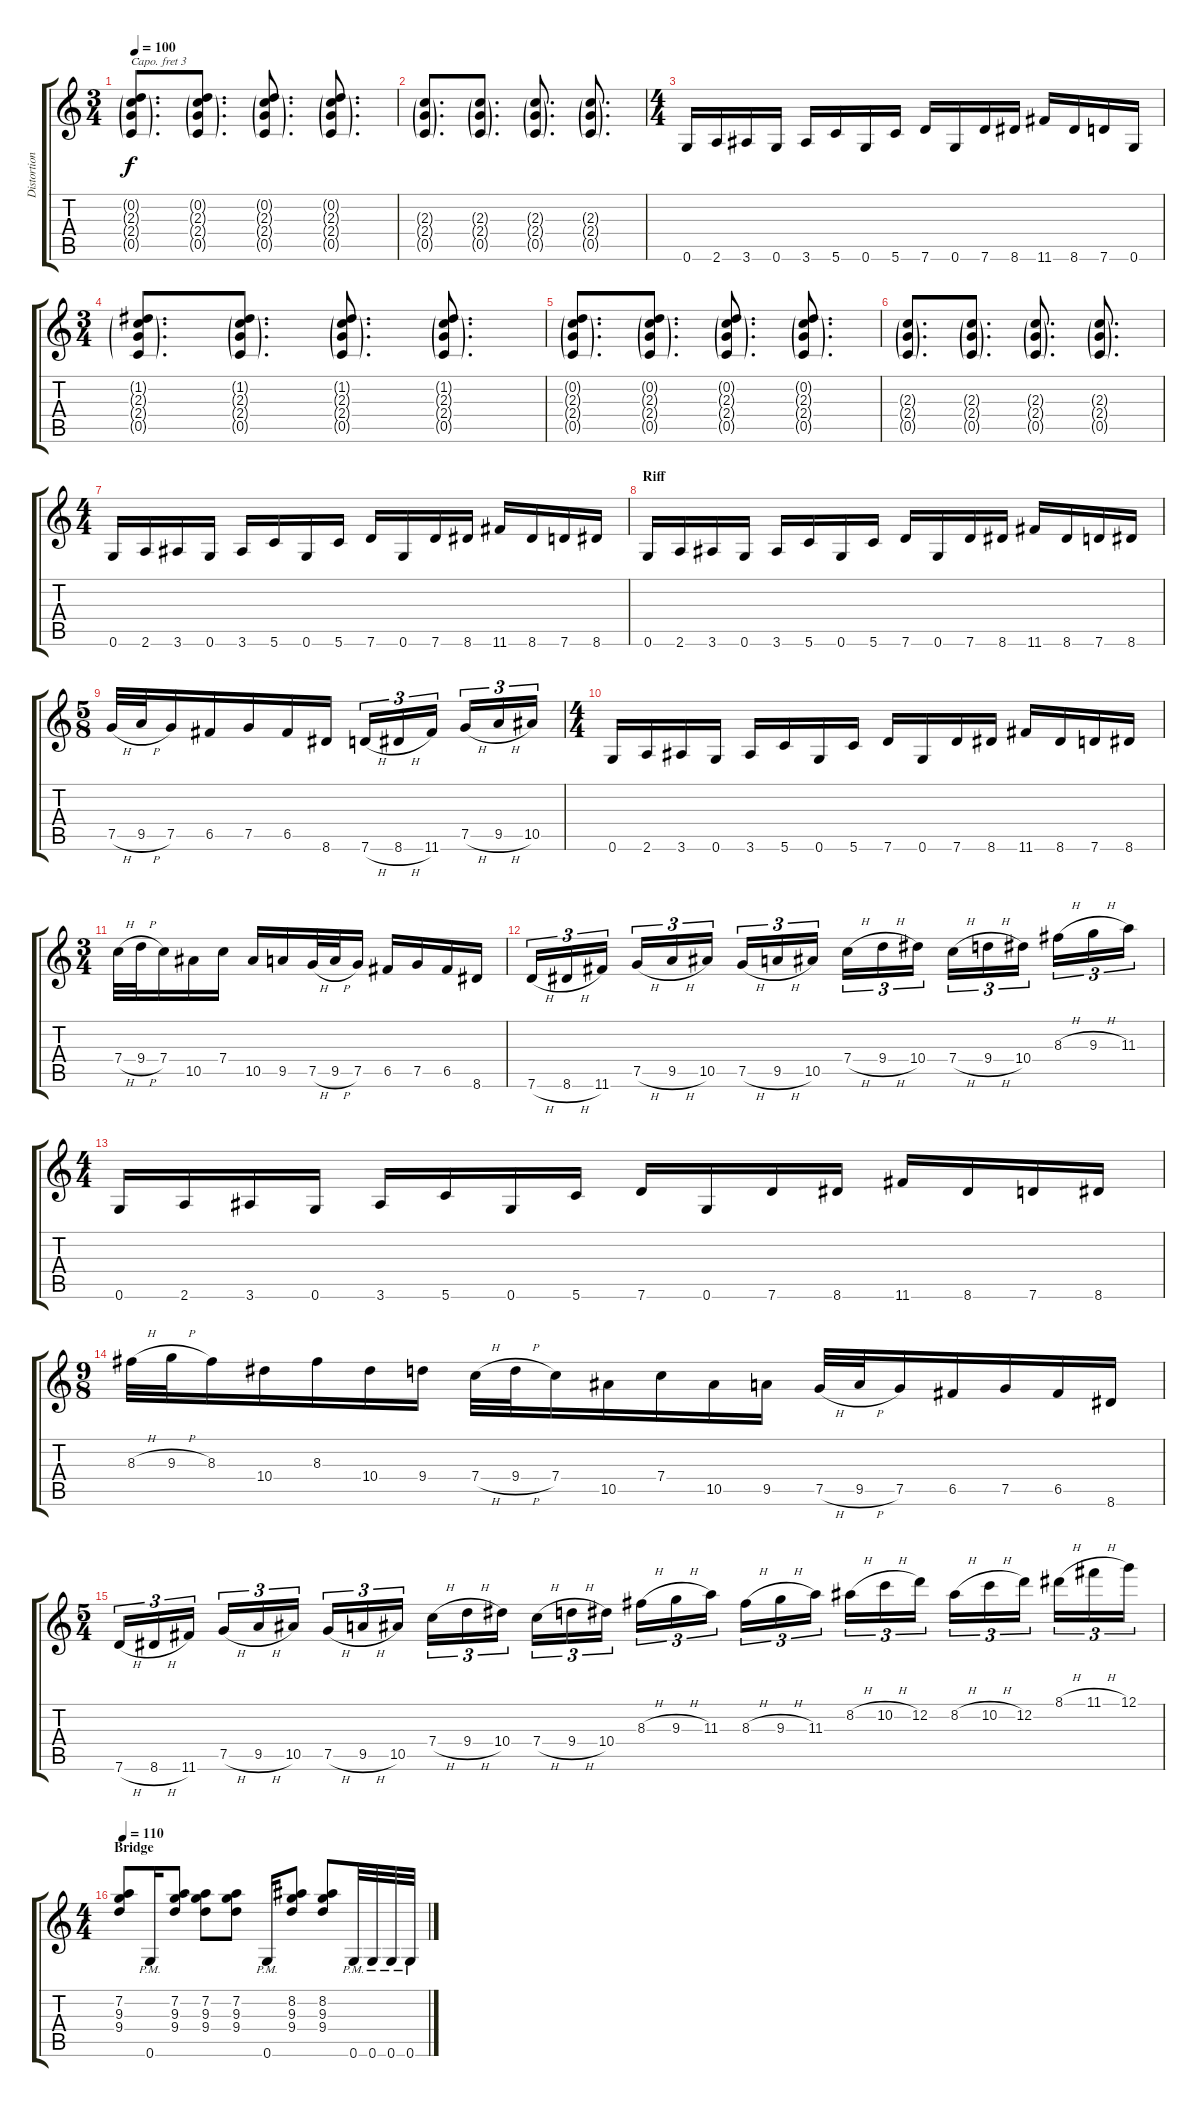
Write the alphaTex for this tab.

\track ("Distortion Guitar Left" "Distortion") {instrument distortionguitar}
\staff {score tabs}
\capo 3
\tuning (E4 B3 G3 D3 A2 E2) {hide}
\ts (3 4)
\tempo 100
\clef g2
\ks c
(0.2{g} 2.3{g} 2.4{g} 0.5{g}).8{d dy f} (0.2{g} 2.3{g} 2.4{g} 0.5{g}).8{d} (0.2{g} 2.3{g} 2.4{g} 0.5{g}).8{d} (0.2{g} 2.3{g} 2.4{g} 0.5{g}).8{d} |
(2.3{g} 2.4{g} 0.5{g}).8{d} (2.3{g} 2.4{g} 0.5{g}).8{d} (2.3{g} 2.4{g} 0.5{g}).8{d} (2.3{g} 2.4{g} 0.5{g}).8{d} |
\ts (4 4)
0.6.16 2.6.16 3.6.16 0.6.16 3.6.16 5.6.16 0.6.16 5.6.16 7.6.16 0.6.16 7.6.16 8.6.16 11.6.16 8.6.16 7.6.16 0.6.16 |
\ts (3 4)
(1.2{g} 2.3{g} 2.4{g} 0.5{g}).8{d} (1.2{g} 2.3{g} 2.4{g} 0.5{g}).8{d} (1.2{g} 2.3{g} 2.4{g} 0.5{g}).8{d} (1.2{g} 2.3{g} 2.4{g} 0.5{g}).8{d} |
(0.2{g} 2.3{g} 2.4{g} 0.5{g}).8{d} (0.2{g} 2.3{g} 2.4{g} 0.5{g}).8{d} (0.2{g} 2.3{g} 2.4{g} 0.5{g}).8{d} (0.2{g} 2.3{g} 2.4{g} 0.5{g}).8{d} |
(2.3{g} 2.4{g} 0.5{g}).8{d} (2.3{g} 2.4{g} 0.5{g}).8{d} (2.3{g} 2.4{g} 0.5{g}).8{d} (2.3{g} 2.4{g} 0.5{g}).8{d} |
\ts (4 4)
0.6.16 2.6.16 3.6.16 0.6.16 3.6.16 5.6.16 0.6.16 5.6.16 7.6.16 0.6.16 7.6.16 8.6.16 11.6.16 8.6.16 7.6.16 8.6.16 |
\section ("" "Riff")
0.6.16 2.6.16 3.6.16 0.6.16 3.6.16 5.6.16 0.6.16 5.6.16 7.6.16 0.6.16 7.6.16 8.6.16 11.6.16 8.6.16 7.6.16 8.6.16 |
\ts (5 8)
7.5{h}.32 9.5{h}.32 7.5.16 6.5.16 7.5.16 6.5.16 8.6.16 7.6{h}.16{tu (3 2)} 8.6{h}.16{tu (3 2)} 11.6.16{tu (3 2)} 7.5{h}.16{tu (3 2)} 9.5{h}.16{tu (3 2)} 10.5.16{tu (3 2)} |
\ts (4 4)
0.6.16 2.6.16 3.6.16 0.6.16 3.6.16 5.6.16 0.6.16 5.6.16 7.6.16 0.6.16 7.6.16 8.6.16 11.6.16 8.6.16 7.6.16 8.6.16 |
\ts (3 4)
7.4{h}.32 9.4{h}.32 7.4.16 10.5.16 7.4.16 10.5.16 9.5.16 7.5{h}.32 9.5{h}.32 7.5.16 6.5.16 7.5.16 6.5.16 8.6.16 |
7.6{h}.16{tu (3 2)} 8.6{h}.16{tu (3 2)} 11.6.16{tu (3 2)} 7.5{h}.16{tu (3 2)} 9.5{h}.16{tu (3 2)} 10.5.16{tu (3 2)} 7.5{h}.16{tu (3 2)} 9.5{h}.16{tu (3 2)} 10.5.16{tu (3 2)} 7.4{h}.16{tu (3 2)} 9.4{h}.16{tu (3 2)} 10.4.16{tu (3 2)} 7.4{h}.16{tu (3 2)} 9.4{h}.16{tu (3 2)} 10.4.16{tu (3 2)} 8.3{h}.16{tu (3 2)} 9.3{h}.16{tu (3 2)} 11.3.16{tu (3 2)} |
\ts (4 4)
0.6.16 2.6.16 3.6.16 0.6.16 3.6.16 5.6.16 0.6.16 5.6.16 7.6.16 0.6.16 7.6.16 8.6.16 11.6.16 8.6.16 7.6.16 8.6.16 |
\ts (9 8)
8.3{h}.32 9.3{h}.32 8.3.16 10.4.16 8.3.16 10.4.16 9.4.16 7.4{h}.32 9.4{h}.32 7.4.16 10.5.16 7.4.16 10.5.16 9.5.16 7.5{h}.32 9.5{h}.32 7.5.16 6.5.16 7.5.16 6.5.16 8.6.16 |
\ts (5 4)
7.6{h}.16{tu (3 2)} 8.6{h}.16{tu (3 2)} 11.6.16{tu (3 2)} 7.5{h}.16{tu (3 2)} 9.5{h}.16{tu (3 2)} 10.5.16{tu (3 2)} 7.5{h}.16{tu (3 2)} 9.5{h}.16{tu (3 2)} 10.5.16{tu (3 2)} 7.4{h}.16{tu (3 2)} 9.4{h}.16{tu (3 2)} 10.4.16{tu (3 2)} 7.4{h}.16{tu (3 2)} 9.4{h}.16{tu (3 2)} 10.4.16{tu (3 2)} 8.3{h}.16{tu (3 2)} 9.3{h}.16{tu (3 2)} 11.3.16{tu (3 2)} 8.3{h}.16{tu (3 2)} 9.3{h}.16{tu (3 2)} 11.3.16{tu (3 2)} 8.2{h}.16{tu (3 2)} 10.2{h}.16{tu (3 2)} 12.2.16{tu (3 2)} 8.2{h}.16{tu (3 2)} 10.2{h}.16{tu (3 2)} 12.2.16{tu (3 2)} 8.1{h}.16{tu (3 2)} 11.1{h}.16{tu (3 2)} 12.1.16{tu (3 2)} |
\ts (4 4)
\section ("" "Bridge")
\tempo 110
(7.2 9.3 9.4).8 0.6{pm}.16 (7.2 9.3 9.4).8 (7.2 9.3 9.4).8 (7.2 9.3 9.4).8 0.6{pm}.16 (8.2 9.3 9.4).8 (8.2 9.3 9.4).8 0.6{pm}.32 0.6{pm}.32 0.6{pm}.32 0.6{pm}.32
